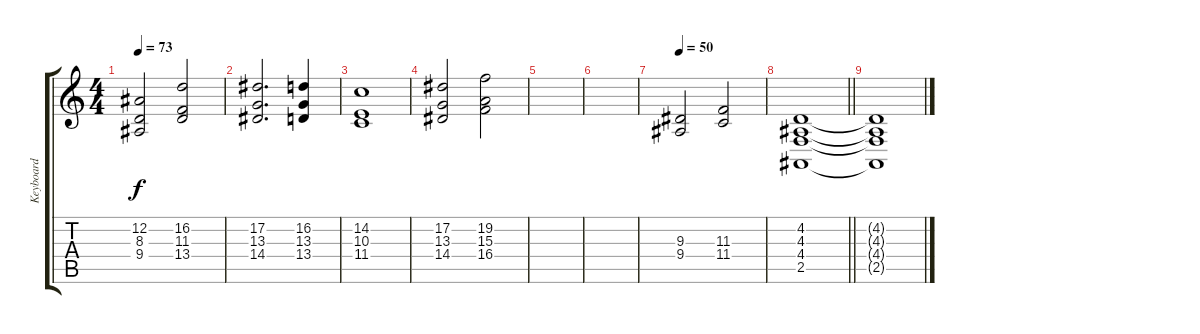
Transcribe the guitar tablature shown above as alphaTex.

\track ("Keyboard" "Keyboard") {instrument stringensemble2}
\staff {score tabs}
\tuning (Eb4 Bb3 Gb3 Db3 Ab2 Eb2) {hide}
\ts (4 4)
\tempo 73
\clef g2
\ks c
(12.2 8.3 9.4).2{dy f} (16.2 11.3 13.4).2 |
(17.2 13.3 14.4).2{d} (16.2 13.3 13.4).4 |
(14.2 10.3 11.4).1 |
(17.2 13.3 14.4).2 (19.2 15.3 16.4).2 |
|
|
\tempo 50
(9.3 9.4).2 (11.3 11.4).2 |
\barLineRight lightlight
(4.2 4.3 4.4 2.5).1{volume 0} |
(4.2{t} 4.3{t} 4.4{t} 2.5{t}).1
